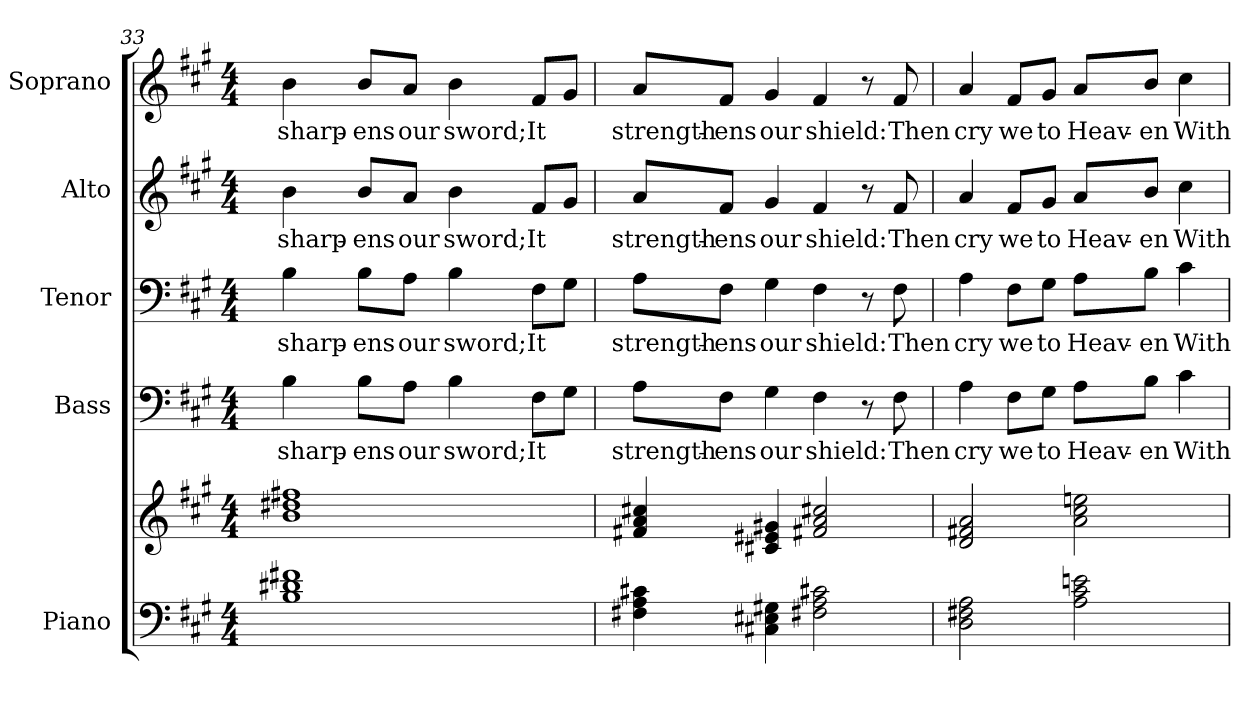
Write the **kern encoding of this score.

**kern	**kern	**kern	**text	**kern	**text	**kern	**text	**kern	**text
*part5	*part5	*part4	*part4	*part3	*part3	*part2	*part2	*part1	*part1
*staff6	*staff5	*staff4	*staff4	*staff3	*staff3	*staff2	*staff2	*staff1	*staff1
*I"Piano	*	*I"Bass	*	*I"Tenor	*	*I"Alto	*	*I"Soprano	*
*I'Pno.	*	*I'B.	*	*I'T.	*	*I'A.	*	*I'S.	*
!!LO:PB:g=z
*clefF4	*clefG2	*clefF4	*	*clefF4	*	*clefG2	*	*clefG2	*
*k[f#c#g#]	*k[f#c#g#]	*k[f#c#g#]	*	*k[f#c#g#]	*	*k[f#c#g#]	*	*k[f#c#g#]	*
*A:	*A:	*A:	*	*A:	*	*A:	*	*A:	*
*M4/4	*M4/4	*M4/4	*	*M4/4	*	*M4/4	*	*M4/4	*
=33	=33	=33	=33	=33	=33	=33	=33	=33	=33
!	!	!	!LO:LY:b:color=#000000	!	!	!	!	!	!
!	!	!	!	!	!LO:LY:b:color=#000000	!	!	!	!
!	!	!	!	!	!	!	!LO:LY:b:color=#000000	!	!
!	!	!	!	!	!	!	!	!	!LO:LY:b:color=#000000
1Bi 1d#Xi 1f#Xi	1bi 1dd#Xi 1ff#Xi	4Bi\	sharp-	4Bi\	sharp-	4bi\	sharp-	4bi\	sharp-
!	!	!	!LO:LY:b:color=#000000	!	!	!	!	!	!
!	!	!	!	!	!LO:LY:b:color=#000000	!	!	!	!
!	!	!	!	!	!	!	!LO:LY:b:color=#000000	!	!
!	!	!	!	!	!	!	!	!	!LO:LY:b:color=#000000
.	.	8Bi\L	-ens	8Bi\L	-ens	8bi/L	-ens	8bi/L	-ens
!	!	!	!LO:LY:b:color=#000000	!	!	!	!	!	!
!	!	!	!	!	!LO:LY:b:color=#000000	!	!	!	!
!	!	!	!	!	!	!	!LO:LY:b:color=#000000	!	!
!	!	!	!	!	!	!	!	!	!LO:LY:b:color=#000000
.	.	8Ai\J	our	8Ai\J	our	8ai/J	our	8ai/J	our
!	!	!	!LO:LY:b:color=#000000	!	!	!	!	!	!
!	!	!	!	!	!LO:LY:b:color=#000000	!	!	!	!
!	!	!	!	!	!	!	!LO:LY:b:color=#000000	!	!
!	!	!	!	!	!	!	!	!	!LO:LY:b:color=#000000
.	.	4Bi\	sword;	4Bi\	sword;	4bi\	sword;	4bi\	sword;
!	!	!	!LO:LY:b:color=#000000	!	!	!	!	!	!
!	!	!	!	!	!LO:LY:b:color=#000000	!	!	!	!
!	!	!	!	!	!	!	!LO:LY:b:color=#000000	!	!
!	!	!	!	!	!	!	!	!	!LO:LY:b:color=#000000
.	.	8F#i\L	It	8F#i\L	It	8f#i/L	It	8f#i/L	It
.	.	8G#i\J	.	8G#i\J	.	8g#i/J	.	8g#i/J	.
=34	=34	=34	=34	=34	=34	=34	=34	=34	=34
!	!	!	!LO:LY:b:color=#000000	!	!	!	!	!	!
!	!	!	!	!	!LO:LY:b:color=#000000	!	!	!	!
!	!	!	!	!	!	!	!LO:LY:b:color=#000000	!	!
!	!	!	!	!	!	!	!	!	!LO:LY:b:color=#000000
4F#Xi\ 4Ai 4c#Xi	4f#Xi/ 4ai 4cc#Xi	8Ai\L	strength-	8Ai\L	strength-	8ai/L	strength-	8ai/L	strength-
!	!	!	!LO:LY:b:color=#000000	!	!	!	!	!	!
!	!	!	!	!	!LO:LY:b:color=#000000	!	!	!	!
!	!	!	!	!	!	!	!LO:LY:b:color=#000000	!	!
!	!	!	!	!	!	!	!	!	!LO:LY:b:color=#000000
.	.	8F#i\J	-ens	8F#i\J	-ens	8f#i/J	-ens	8f#i/J	-ens
!	!	!	!LO:LY:b:color=#000000	!	!	!	!	!	!
!	!	!	!	!	!LO:LY:b:color=#000000	!	!	!	!
!	!	!	!	!	!	!	!LO:LY:b:color=#000000	!	!
!	!	!	!	!	!	!	!	!	!LO:LY:b:color=#000000
4C#Xi\ 4E#Xi 4G#Xi	4c#Xi/ 4e#Xi 4g#Xi	4G#i\	our	4G#i\	our	4g#i/	our	4g#i/	our
!	!	!	!LO:LY:b:color=#000000	!	!	!	!	!	!
!	!	!	!	!	!LO:LY:b:color=#000000	!	!	!	!
!	!	!	!	!	!	!	!LO:LY:b:color=#000000	!	!
!	!	!	!	!	!	!	!	!	!LO:LY:b:color=#000000
2F#Xi\ 2Ai 2c#Xi	2f#Xi/ 2ai 2cc#Xi	4F#i\	shield:	4F#i\	shield:	4f#i/	shield:	4f#i/	shield:
.	.	8r	.	8r	.	8r	.	8r	.
!	!	!	!LO:LY:b:color=#000000	!	!	!	!	!	!
!	!	!	!	!	!LO:LY:b:color=#000000	!	!	!	!
!	!	!	!	!	!	!	!LO:LY:b:color=#000000	!	!
!	!	!	!	!	!	!	!	!	!LO:LY:b:color=#000000
.	.	8F#i\	Then	8F#i\	Then	8f#i/	Then	8f#i/	Then
!!LO:PB:g=z
=35	=35	=35	=35	=35	=35	=35	=35	=35	=35
!	!	!	!LO:LY:b:color=#000000	!	!	!	!	!	!
!	!	!	!	!	!LO:LY:b:color=#000000	!	!	!	!
!	!	!	!	!	!	!	!LO:LY:b:color=#000000	!	!
!	!	!	!	!	!	!	!	!	!LO:LY:b:color=#000000
2Di\ 2F#Xi 2Ai	2di/ 2f#Xi 2ai	4Ai\	cry	4Ai\	cry	4ai/	cry	4ai/	cry
!	!	!	!LO:LY:b:color=#000000	!	!	!	!	!	!
!	!	!	!	!	!LO:LY:b:color=#000000	!	!	!	!
!	!	!	!	!	!	!	!LO:LY:b:color=#000000	!	!
!	!	!	!	!	!	!	!	!	!LO:LY:b:color=#000000
.	.	8F#i\L	we	8F#i\L	we	8f#i/L	we	8f#i/L	we
!	!	!	!LO:LY:b:color=#000000	!	!	!	!	!	!
!	!	!	!	!	!LO:LY:b:color=#000000	!	!	!	!
!	!	!	!	!	!	!	!LO:LY:b:color=#000000	!	!
!	!	!	!	!	!	!	!	!	!LO:LY:b:color=#000000
.	.	8G#i\J	to	8G#i\J	to	8g#i/J	to	8g#i/J	to
!	!	!	!LO:LY:b:color=#000000	!	!	!	!	!	!
!	!	!	!	!	!LO:LY:b:color=#000000	!	!	!	!
!	!	!	!	!	!	!	!LO:LY:b:color=#000000	!	!
!	!	!	!	!	!	!	!	!	!LO:LY:b:color=#000000
2Ai\ 2c#i 2eni	2ai\ 2cc#i 2eeni	8Ai\L	Heav-	8Ai\L	Heav-	8ai/L	Heav-	8ai/L	Heav-
!	!	!	!LO:LY:b:color=#000000	!	!	!	!	!	!
!	!	!	!	!	!LO:LY:b:color=#000000	!	!	!	!
!	!	!	!	!	!	!	!LO:LY:b:color=#000000	!	!
!	!	!	!	!	!	!	!	!	!LO:LY:b:color=#000000
.	.	8Bi\J	-en	8Bi\J	-en	8bi/J	-en	8bi/J	-en
!	!	!	!LO:LY:b:color=#000000	!	!	!	!	!	!
!	!	!	!	!	!LO:LY:b:color=#000000	!	!	!	!
!	!	!	!	!	!	!	!LO:LY:b:color=#000000	!	!
!	!	!	!	!	!	!	!	!	!LO:LY:b:color=#000000
.	.	4c#i\	With	4c#i\	With	4cc#i\	With	4cc#i\	With
=	=	=	=	=	=	=	=	=	=
*-	*-	*-	*-	*-	*-	*-	*-	*-	*-
